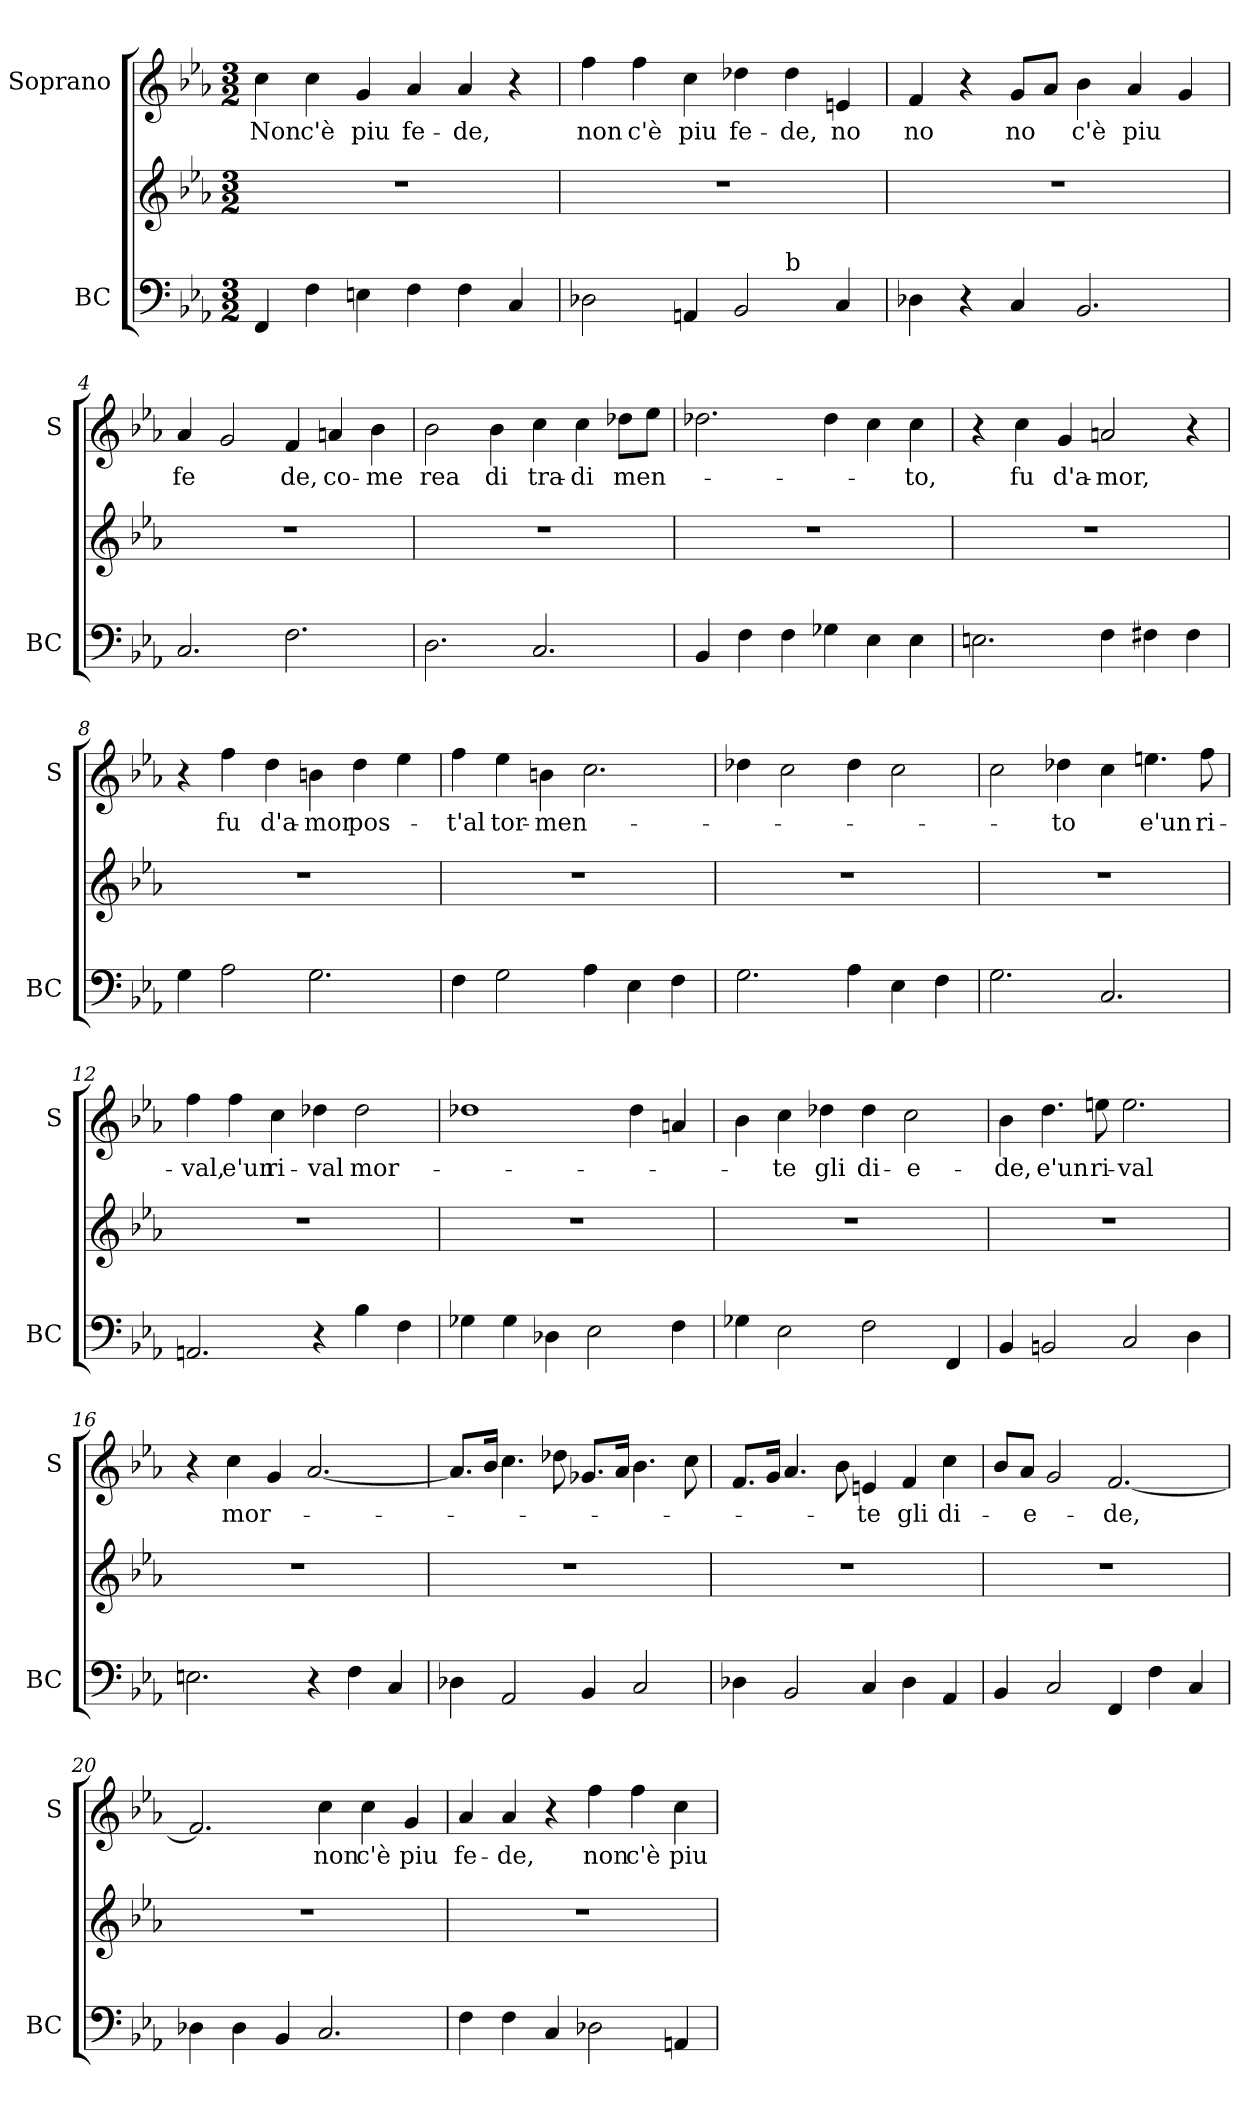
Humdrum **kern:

**kern	**kern	**kern	**text
*part2	*part2	*part1	*part1
*staff3	*staff2	*staff1	*staff1
*I"BC	*	*I"Soprano	*
*I'BC	*	*I'S	*
*clefF4	*clefG2	*clefG2	*
*k[b-e-a-]	*k[b-e-a-]	*k[b-e-a-]	*
*E-:	*E-:	*E-:	*
*M3/2	*M3/2	*M3/2	*
=1	=1	=1	=1
!	!	!	!LO:LY:b
4FF/	1.r	4cc\	Non
!	!	!	!LO:LY:b
4F\	.	4cc\	c'è
!	!	!	!LO:LY:b
4En\	.	4g/	piu
!	!	!	!LO:LY:b
4F\	.	4a-/	fe-
!	!	!	!LO:LY:b
4F\	.	4a-/	-de,
4C/	.	4r	.
=2	=2	=2	=2
!	!	!	!LO:LY:b
*^	*	*	*
2D-X\	1ryy	1.r	4ff\	non
!	!	!	!	!LO:LY:b
.	.	.	4ff\	c'è
!	!	!	!	!LO:LY:b
4AAn/	.	.	4cc\	piu
!	!	!	!	!LO:LY:b
2BB-/	.	.	4dd-X\	fe-
!	!LO:TX:a:t=b	!	!	!
!	!	!	!	!LO:LY:b
.	2ryy	.	4dd-\	-de,
!	!	!	!	!LO:LY:b
4C/	.	.	4en/	no
=3	=3	=3	=3	=3
!	!	!	!	!LO:LY:b
*v	*v	*	*	*
4D-X\	1.r	4f/	no
4r	.	4r	.
!	!	!	!LO:LY:b
4C/	.	8g/L	no
.	.	8a-/J	.
!	!	!	!LO:LY:b
2.BB-/	.	4b-\	c'è
!	!	!	!LO:LY:b
.	.	4a-/	piu
.	.	4g/	.
=4	=4	=4	=4
!	!	!	!LO:LY:b
2.C/	1.r	4a-/	fe
.	.	2g/	.
!	!	!	!LO:LY:b
2.F\	.	4f/	de,
!	!	!	!LO:LY:b
.	.	4an/	co-
!	!	!	!LO:LY:b
.	.	4b-\	-me
!!LO:LB:g=z
=5	=5	=5	=5
!	!	!	!LO:LY:b
2.D\	1.r	2b-\	rea
!	!	!	!LO:LY:b
.	.	4b-\	di
!	!	!	!LO:LY:b
2.C/	.	4cc\	tra-
!	!	!	!LO:LY:b
.	.	4cc\	-di
!	!	!	!LO:LY:b
.	.	8dd-X\L	men-
.	.	8ee-\J	.
=6	=6	=6	=6
4BB-/	1.r	2.dd-X\	.
4F\	.	.	.
4F\	.	.	.
4G-X\	.	4dd-\	.
4E-\	.	4cc\	.
!	!	!	!LO:LY:b
4E-\	.	4cc\	-to,
=7	=7	=7	=7
2.En\	1.r	4r	.
!	!	!	!LO:LY:b
.	.	4cc\	fu
!	!	!	!LO:LY:b
.	.	4g/	d'a-
!	!	!	!LO:LY:b
4F\	.	2an/	-mor,
4F#X\	.	.	.
4F#\	.	4r	.
=8	=8	=8	=8
4G\	1.r	4r	.
!	!	!	!LO:LY:b
2A-\	.	4ff\	fu
!	!	!	!LO:LY:b
.	.	4dd\	d'a-
!	!	!	!LO:LY:b
2.G\	.	4bn\	-mor
!	!	!	!LO:LY:b
.	.	4dd\	pos-
.	.	4ee-\	.
!!LO:LB:g=z
=9	=9	=9	=9
!	!	!	!LO:LY:b
4F\	1.r	4ff\	-t'al
!	!	!	!LO:LY:b
2G\	.	4ee-\	tor-
!	!	!	!LO:LY:b
.	.	4bn\	-men-
4A-\	.	2.cc\	.
4E-\	.	.	.
4F\	.	.	.
=10	=10	=10	=10
2.G\	1.r	4dd-X\	.
.	.	2cc\	.
4A-\	.	4dd-\	.
4E-\	.	2cc\	.
4F\	.	.	.
=11	=11	=11	=11
2.G\	1.r	2cc\	.
!	!	!	!LO:LY:b
.	.	4dd-X\	-to
2.C/	.	4cc\	.
!	!	!	!LO:LY:b
.	.	4.een\	e'un
!	!	!	!LO:LY:b
.	.	8ff\	ri-
=12	=12	=12	=12
!	!	!	!LO:LY:b
2.AAn/	1.r	4ff\	-val,
!	!	!	!LO:LY:b
.	.	4ff\	e'un
!	!	!	!LO:LY:b
.	.	4cc\	ri-
!	!	!	!LO:LY:b
4r	.	4dd-X\	-val
!	!	!	!LO:LY:b
4B-\	.	2dd-\	mor-
4F\	.	.	.
!!LO:PB:g=z
=13	=13	=13	=13
4G-X\	1.r	1dd-X	.
4G-\	.	.	.
4D-X\	.	.	.
2E-\	.	.	.
.	.	4dd-\	.
4F\	.	4an/	.
=14	=14	=14	=14
4G-X\	1.r	4b-\	.
!	!	!	!LO:LY:b
2E-\	.	4cc\	-te
!	!	!	!LO:LY:b
.	.	4dd-X\	gli
!	!	!	!LO:LY:b
2F\	.	4dd-\	di-
!	!	!	!LO:LY:b
.	.	2cc\	-e-
4FF/	.	.	.
=15	=15	=15	=15
!	!	!	!LO:LY:b
4BB-/	1.r	4b-\	-de,
!	!	!	!LO:LY:b
2BBn/	.	4.dd\	e'un
!	!	!	!LO:LY:b
.	.	8een\	ri-
!	!	!	!LO:LY:b
2C/	.	2.ee\	-val
4D\	.	.	.
=16	=16	=16	=16
2.En\	1.r	4r	.
!	!	!	!LO:LY:b
.	.	4cc\	mor-
.	.	4g/	.
4r	.	[2.a-/	.
4F\	.	.	.
4C/	.	.	.
!!LO:LB:g=z
=17	=17	=17	=17
4D-X\	1.r	8.a-/L]	.
.	.	16b-/Jk	.
2AA-/	.	4.cc\	.
.	.	8dd-X\	.
4BB-/	.	8.g-X/L	.
.	.	16a-/Jk	.
2C/	.	4.b-\	.
.	.	8cc\	.
=18	=18	=18	=18
4D-X\	1.r	8.f/L	.
.	.	16g/Jk	.
2BB-/	.	4.a-/	.
.	.	8b-\	.
!	!	!	!LO:LY:b
4C/	.	4en/	-te
!	!	!	!LO:LY:b
4D-\	.	4f/	gli
!	!	!	!LO:LY:b
4AA-/	.	4cc\	di-
=19	=19	=19	=19
4BB-/	1.r	8b-/L	.
!	!	!	!LO:LY:b
.	.	8a-/J	-e-
2C/	.	2g/	.
!	!	!	!LO:LY:b
4FF/	.	[2.f/	-de,
4F\	.	.	.
4C/	.	.	.
=20	=20	=20	=20
4D-X\	1.r	2.f/]	.
4D-\	.	.	.
4BB-/	.	.	.
!	!	!	!LO:LY:b
2.C/	.	4cc\	non
!	!	!	!LO:LY:b
.	.	4cc\	c'è
!	!	!	!LO:LY:b
.	.	4g/	piu
!!LO:LB:g=z
=21	=21	=21	=21
!	!	!	!LO:LY:b
4F\	1.r	4a-/	fe-
!	!	!	!LO:LY:b
4F\	.	4a-/	-de,
4C/	.	4r	.
!	!	!	!LO:LY:b
2D-X\	.	4ff\	non
!	!	!	!LO:LY:b
.	.	4ff\	c'è
!	!	!	!LO:LY:b
4AAn/	.	4cc\	piu
=	=	=	=
*-	*-	*-	*-
